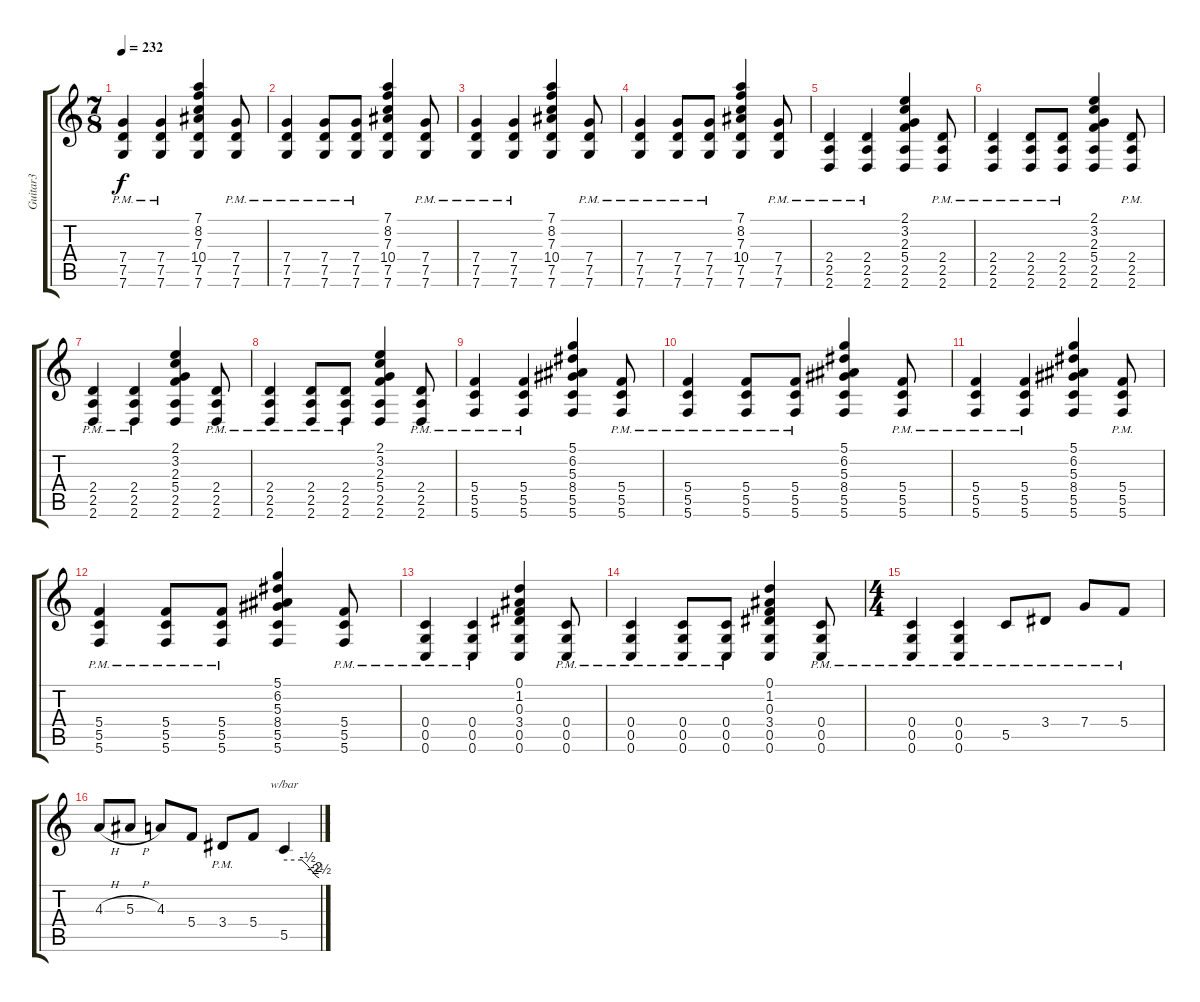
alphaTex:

\track ("Guitar3" "Guitar3") {instrument distortionguitar}
\staff {score tabs}
\tuning (D4 A3 F3 C3 G2 C2) {hide}
\ts (7 8)
\tempo 232
\clef g2
\ks c
(7.4{pm} 7.5 7.6).4{dy f} (7.4{pm} 7.5 7.6).4 (7.1 8.2 7.3 10.4 7.5 7.6).4 (7.4{pm} 7.5 7.6).8 |
(7.4 7.5 7.6{pm}).4 (7.4{pm} 7.5 7.6).8 (7.4{pm} 7.5 7.6).8 (7.1 8.2 7.3 10.4 7.5 7.6).4 (7.4 7.5{pm} 7.6{pm}).8 |
(7.4{pm} 7.5 7.6).4 (7.4{pm} 7.5 7.6).4 (7.1 8.2 7.3 10.4 7.5 7.6).4 (7.4{pm} 7.5 7.6).8 |
(7.4{pm} 7.5 7.6).4 (7.4{pm} 7.5 7.6).8 (7.4{pm} 7.5 7.6).8 (7.1 8.2 7.3 10.4 7.5 7.6).4 (7.4{pm} 7.5 7.6).8 |
(2.4{pm} 2.5 2.6).4 (2.4{pm} 2.5 2.6).4 (2.1 3.2 2.3 5.4 2.5 2.6).4 (2.4{pm} 2.5 2.6).8 |
(2.4{pm} 2.5 2.6).4 (2.4{pm} 2.5 2.6).8 (2.4{pm} 2.5 2.6).8 (2.1 3.2 2.3 5.4 2.5 2.6).4 (2.4{pm} 2.5 2.6).8 |
(2.4{pm} 2.5 2.6).4 (2.4{pm} 2.5 2.6).4 (2.1 3.2 2.3 5.4 2.5 2.6).4 (2.4{pm} 2.5 2.6).8 |
(2.4{pm} 2.5 2.6).4 (2.4{pm} 2.5 2.6).8 (2.4{pm} 2.5 2.6).8 (2.1 3.2 2.3 5.4 2.5 2.6).4 (2.4{pm} 2.5 2.6).8 |
(5.4{pm} 5.5 5.6).4 (5.4{pm} 5.5 5.6).4 (5.1 6.2 5.3 8.4 5.5 5.6).4 (5.4{pm} 5.5 5.6).8 |
(5.4{pm} 5.5 5.6).4 (5.4{pm} 5.5 5.6).8 (5.4{pm} 5.5 5.6).8 (5.1 6.2 5.3 8.4 5.5 5.6).4 (5.4{pm} 5.5 5.6).8 |
(5.4{pm} 5.5 5.6).4 (5.4{pm} 5.5 5.6).4 (5.1 6.2 5.3 8.4 5.5 5.6).4 (5.4{pm} 5.5 5.6).8 |
(5.4{pm} 5.5 5.6).4 (5.4{pm} 5.5 5.6).8 (5.4{pm} 5.5 5.6).8 (5.1 6.2 5.3 8.4 5.5 5.6).4 (5.4{pm} 5.5 5.6).8 |
(0.4{pm} 0.5 0.6).4 (0.4{pm} 0.5 0.6).4 (0.1 1.2 0.3 3.4 0.5 0.6).4 (0.4{pm} 0.5 0.6).8 |
(0.4{pm} 0.5 0.6).4 (0.4{pm} 0.5 0.6).8 (0.4{pm} 0.5 0.6).8 (0.1 1.2 0.3 3.4 0.5 0.6).4 (0.4{pm} 0.5 0.6).8 |
\ts (4 4)
(0.4{pm} 0.5{pm} 0.6{pm}).4 (0.4{pm} 0.5{pm} 0.6{pm}).4 5.5{pm}.8 3.4{pm}.8 7.4{pm}.8 5.4{pm}.8 |
4.3{h}.8 5.3{h}.8 4.3.8 5.4.8 3.4{pm}.8 5.4.8 5.5.4{tbe (custom default 0 0 30 0 40 -2 55 -8 60 -10)}
